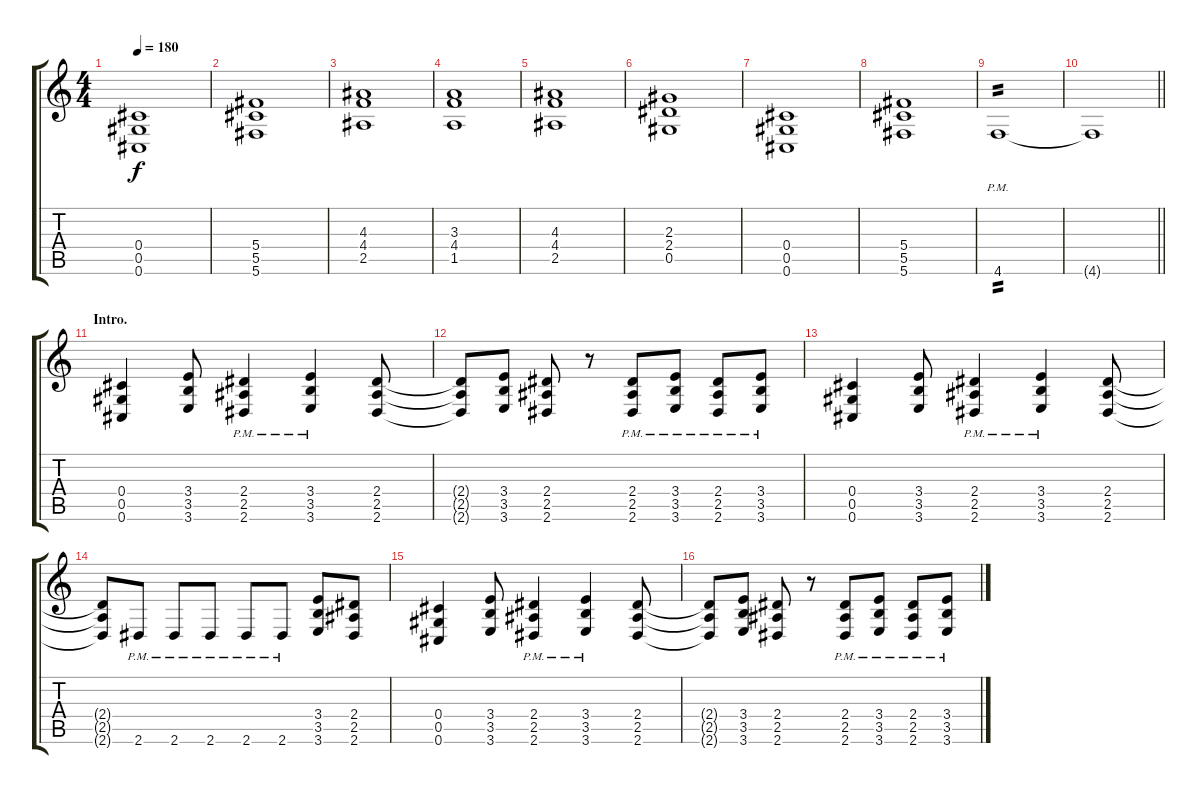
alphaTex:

\track "" {instrument overdrivenguitar}
\staff {score tabs}
\tuning (Eb4 Bb3 Gb3 Db3 Ab2 Db2) {hide}
\ts (4 4)
\tempo 180
\clef g2
\ks c
(0.4 0.5 0.6).1{dy f} |
(5.4 5.5 5.6).1 |
(4.3 4.4 2.5).1 |
(3.3 4.4 1.5).1 |
(4.3 4.4 2.5).1 |
(2.3 2.4 0.5).1 |
(0.4 0.5 0.6).1 |
(5.4 5.5 5.6).1 |
4.6{pm}.1{tp 2} |
\barLineRight lightlight
4.6{t}.1 |
\section ("" "Intro.")
(0.4 0.5 0.6).4 (3.4 3.5 3.6).8 (2.4{pm} 2.5{pm} 2.6{pm}).4 (3.4{pm} 3.5{pm} 3.6{pm}).4 (2.4 2.5 2.6).8 |
(2.4{t} 2.5{t} 2.6{t}).8 (3.4 3.5 3.6).8 (2.4 2.5 2.6).8 r.8 (2.4{pm} 2.5{pm} 2.6{pm}).8 (3.4{pm} 3.5{pm} 3.6{pm}).8 (2.4{pm} 2.5{pm} 2.6{pm}).8 (3.4{pm} 3.5{pm} 3.6{pm}).8 |
(0.4 0.5 0.6).4 (3.4 3.5 3.6).8 (2.4{pm} 2.5{pm} 2.6{pm}).4 (3.4{pm} 3.5{pm} 3.6{pm}).4 (2.4 2.5 2.6).8 |
(2.4{t} 2.5{t} 2.6{t}).8 2.6{pm}.8 2.6{pm}.8 2.6{pm}.8 2.6{pm}.8 2.6{pm}.8 (3.4 3.5 3.6).8 (2.4 2.5 2.6).8 |
(0.4 0.5 0.6).4 (3.4 3.5 3.6).8 (2.4{pm} 2.5{pm} 2.6{pm}).4 (3.4{pm} 3.5{pm} 3.6{pm}).4 (2.4 2.5 2.6).8 |
(2.4{t} 2.5{t} 2.6{t}).8 (3.4 3.5 3.6).8 (2.4 2.5 2.6).8 r.8 (2.4{pm} 2.5{pm} 2.6{pm}).8 (3.4{pm} 3.5{pm} 3.6{pm}).8 (2.4{pm} 2.5{pm} 2.6{pm}).8 (3.4{pm} 3.5{pm} 3.6{pm}).8
